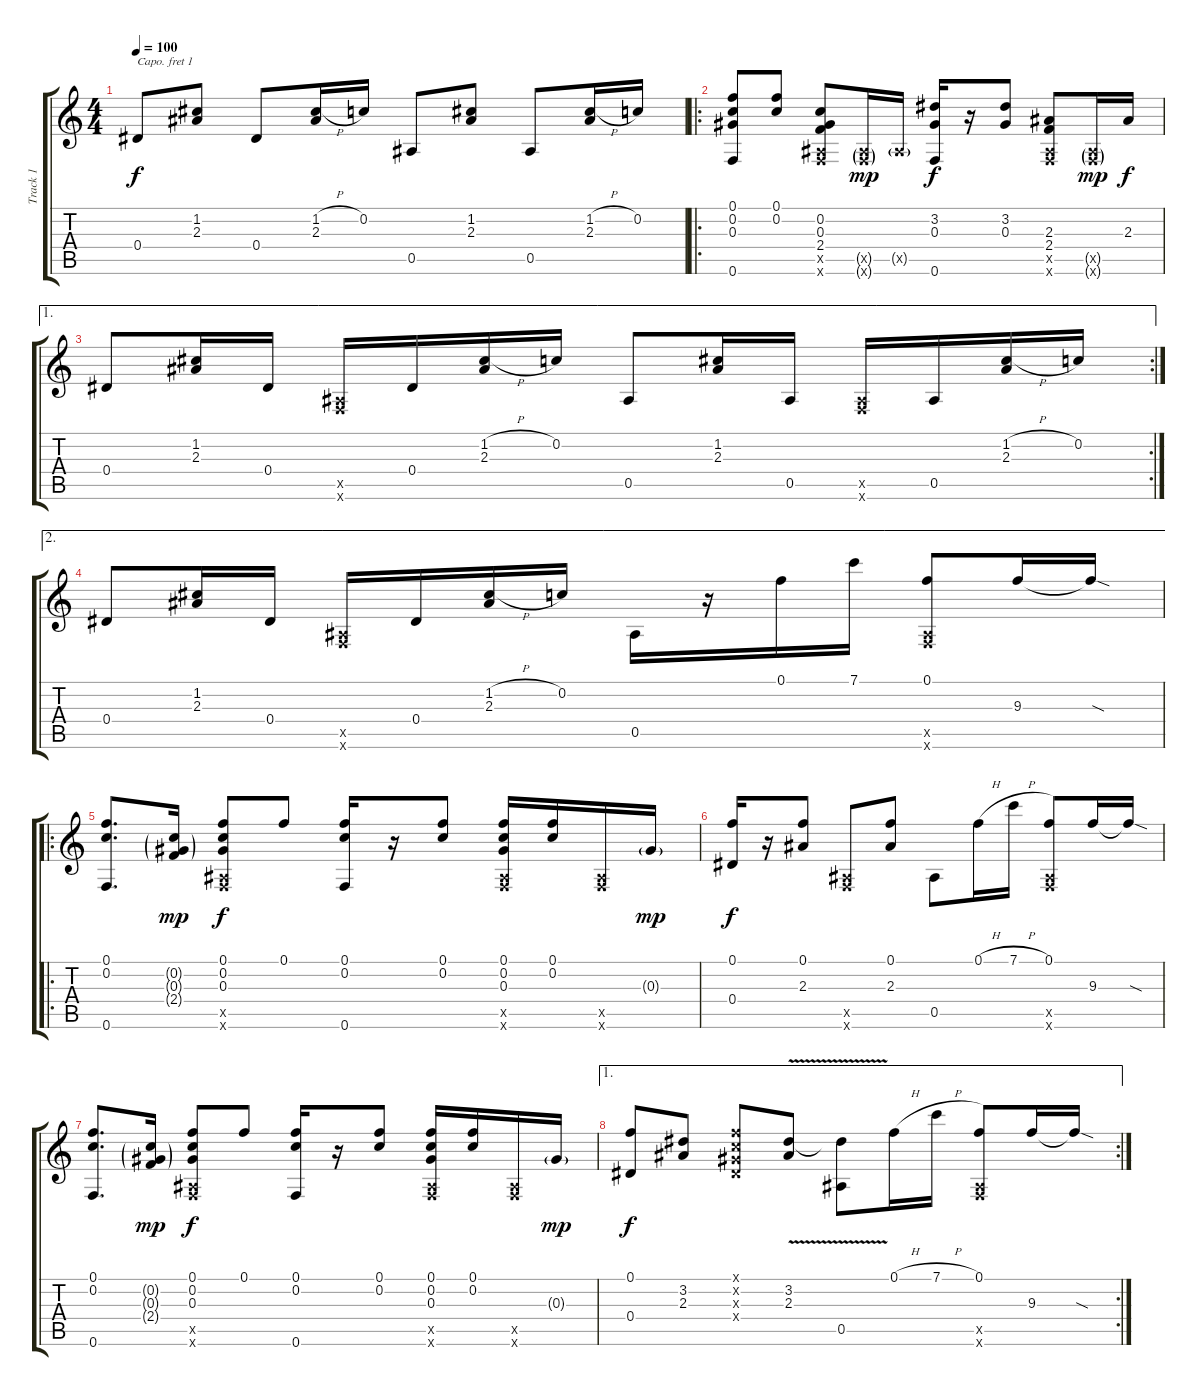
\track ("Track 1" "Track 1") {instrument acousticguitarsteel}
\staff {score tabs}
\capo 1
\tuning (E4 B3 G3 D3 A2 E2) {hide}
\ts (4 4)
\tempo 100
\clef g2
\ks c
0.4.8{dy f} (1.2 2.3).8 0.4.8 (1.2{h} 2.3).16 0.2.16 0.5.8 (1.2 2.3).8 0.5.8 (1.2{h} 2.3).16 0.2.16 |
\ro
(0.1 0.2 0.3 0.6).8{volume 13} (0.1 0.2).8 (0.2 0.3 2.4 0.5{x} 0.6{x}).8 (0.5{g x} 0.6{g x}).16{dy mp} 0.5{g x}.16 (3.2 0.3 0.6).16{dy f} r.16 (3.2 0.3).8 (2.3 2.4 0.5{x} 0.6{x}).8 (0.5{g x} 0.6{g x}).16{dy mp} 2.3.16{dy f} |
\ae 1
\rc 2
0.4.8 (1.2 2.3).16 0.4.16 (0.5{x} 0.6{x}).16 0.4.16 (1.2{h} 2.3).16 0.2.16 0.5.8 (1.2 2.3).16 0.5.16 (0.5{x} 0.6{x}).16 0.5.16 (1.2{h} 2.3).16 0.2.16 |
\ae 2
0.4.8 (1.2 2.3).16 0.4.16 (0.5{x} 0.6{x}).16 0.4.16 (1.2{h} 2.3).16 0.2.16 0.5.16 r.16 0.1.16 7.1.16 (0.1 0.5{x} 0.6{x}).8 9.3.16 9.3{sod t}.16 |
\ro
(0.1 0.2 0.6).8{d} (0.2{g} 0.3{g} 2.4{g}).16{dy mp} (0.1 0.2 0.3 0.5{x} 0.6{x}).8{dy f} 0.1.8 (0.1 0.2 0.6).16 r.16 (0.1 0.2).8 (0.1 0.2 0.3 0.5{x} 0.6{x}).16 (0.1 0.2).16 (0.5{x} 0.6{x}).16 0.3{g}.16{dy mp} |
(0.1 0.4).16{dy f} r.16 (0.1 2.3).8 (0.5{x} 0.6{x}).8 (0.1 2.3).8 0.5.8 0.1{h}.16 7.1{h}.16 (0.1 0.5{x} 0.6{x}).8 9.3.16 9.3{sod t}.16 |
(0.1 0.2 0.6).8{d} (0.2{g} 0.3{g} 2.4{g}).16{dy mp} (0.1 0.2 0.3 0.5{x} 0.6{x}).8{dy f} 0.1.8 (0.1 0.2 0.6).16 r.16 (0.1 0.2).8 (0.1 0.2 0.3 0.5{x} 0.6{x}).16 (0.1 0.2).16 (0.5{x} 0.6{x}).16 0.3{g}.16{dy mp} |
\ae 1
\rc 2
(0.1 0.4).8{dy f} (3.2 2.3).8 (0.1{x} 0.2{x} 0.3{x} 0.4{x}).8 (3.2{v} 2.3).8 (3.2{t} 0.5).8 0.1{h}.16 7.1{h}.16 (0.1 0.5{x} 0.6{x}).8 9.3.16 9.3{sod t}.16
